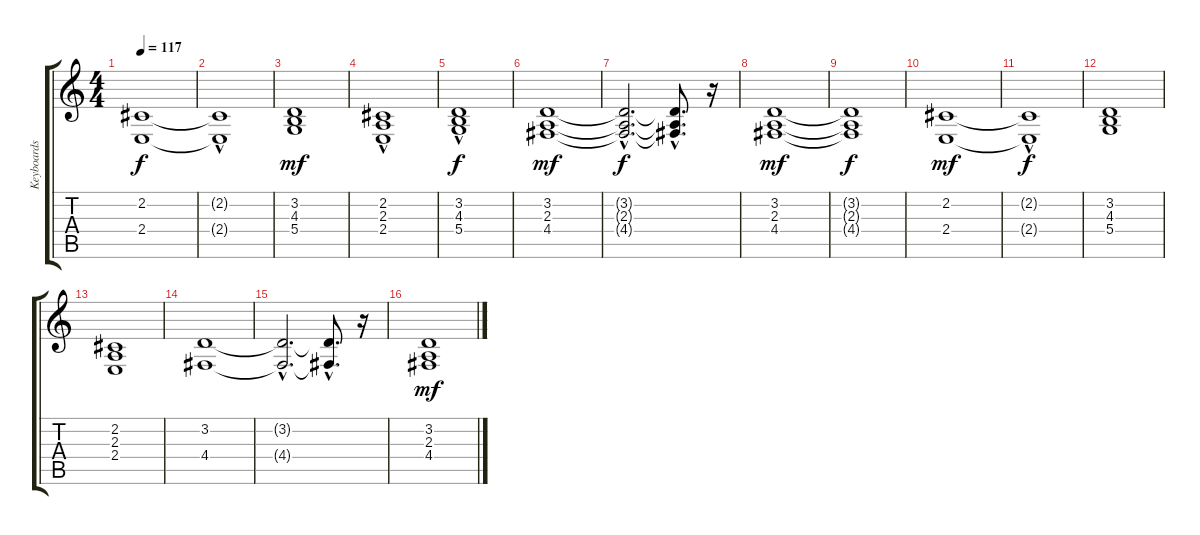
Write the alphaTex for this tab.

\track ("Keyboards" "Keyboards") {instrument synthstrings1}
\staff {score tabs}
\tuning (E4 B3 G3 D3 A2 E2) {hide}
\ts (4 4)
\tempo 117
\clef g2
\ks c
(2.2 2.4).1{dy f} |
(2.2{hac t} 2.4{t}).1 |
(3.2 4.3 5.4).1{dy mf} |
(2.2{hac} 2.3 2.4).1 |
(3.2{hac} 4.3 5.4).1{dy f} |
(3.2 2.3 4.4).1{dy mf} |
(3.2{hac t} 2.3{hac t} 4.4{hac t}).2{d dy f} (3.2{hac t} 2.3{hac t} 4.4{hac t}).8{d} r.16 |
(3.2 2.3 4.4).1{dy mf} |
(3.2{t} 2.3{t} 4.4{t}).1{dy f} |
(2.2 2.4).1{dy mf} |
(2.2{hac t} 2.4{t}).1{dy f} |
(3.2 4.3 5.4).1 |
(2.2 2.3 2.4).1 |
(3.2 4.4).1 |
(3.2{hac t} 4.4{hac t}).2{d} (3.2{hac t} 4.4{hac t}).8{d} r.16 |
(3.2 2.3 4.4).1{dy mf}
